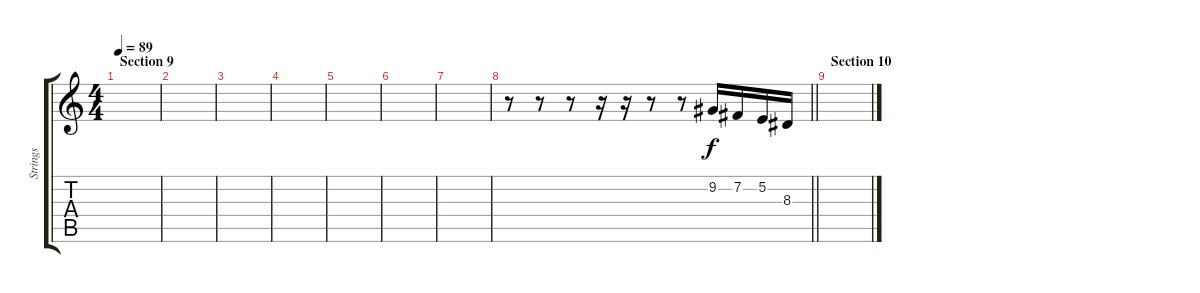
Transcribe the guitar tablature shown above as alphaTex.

\track ("Strings" "Strings") {instrument stringensemble1}
\staff {score tabs}
\tuning (E4 B3 G3 D3 A2 E2) {hide}
\ts (4 4)
\section ("" "Section 9")
\tempo 89
\clef g2
\ks c
|
|
|
|
|
|
|
\barLineRight lightlight
r.8 r.8 r.8 r.16 r.16 r.8 r.8 9.2.16 7.2.16 5.2.16 8.3.16 |
\section ("" "Section 10")
